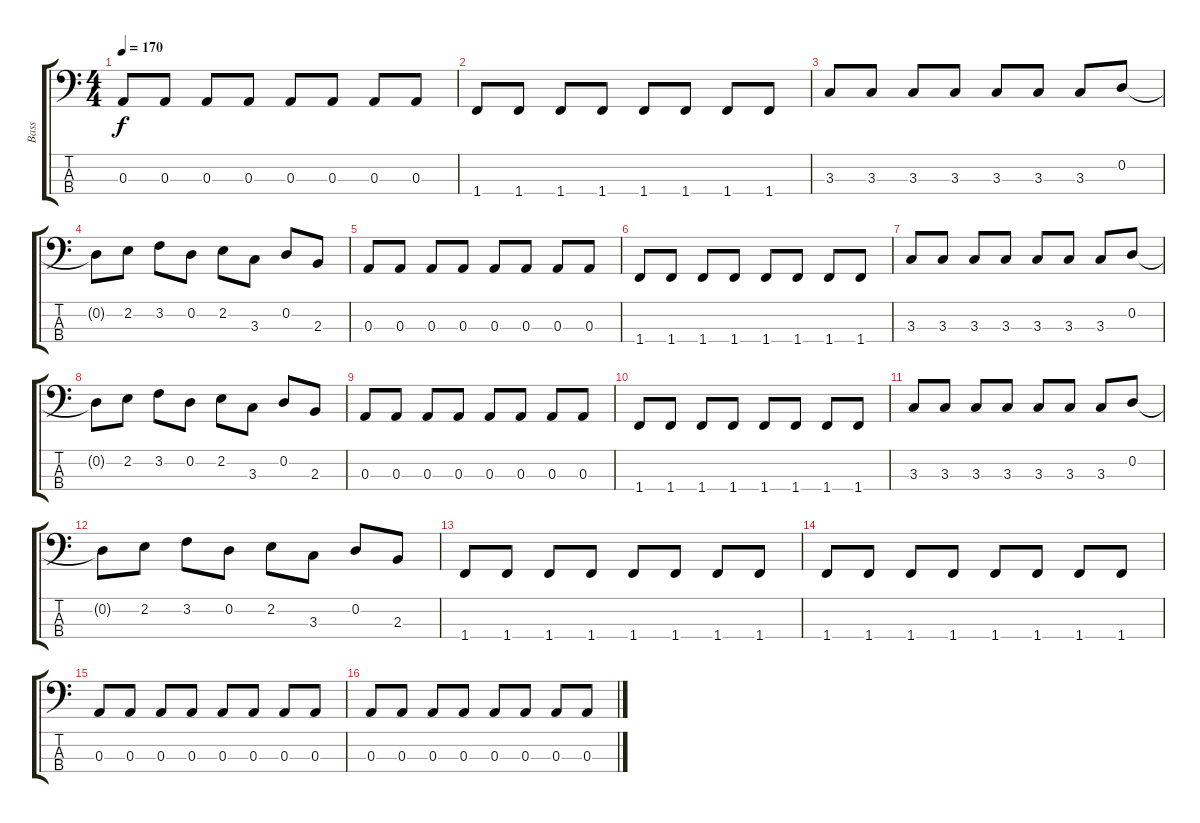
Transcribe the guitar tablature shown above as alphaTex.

\track ("Bass" "Bass") {instrument electricbassfinger}
\staff {score tabs}
\tuning (G2 D2 A1 E1) {hide}
\ts (4 4)
\tempo 170
\clef f4
\ks c
0.3.8{dy f} 0.3.8 0.3.8 0.3.8 0.3.8 0.3.8 0.3.8 0.3.8 |
1.4.8 1.4.8 1.4.8 1.4.8 1.4.8 1.4.8 1.4.8 1.4.8 |
3.3.8 3.3.8 3.3.8 3.3.8 3.3.8 3.3.8 3.3.8 0.2.8 |
0.2{t}.8 2.2.8 3.2.8 0.2.8 2.2.8 3.3.8 0.2.8 2.3.8 |
0.3.8 0.3.8 0.3.8 0.3.8 0.3.8 0.3.8 0.3.8 0.3.8 |
1.4.8 1.4.8 1.4.8 1.4.8 1.4.8 1.4.8 1.4.8 1.4.8 |
3.3.8 3.3.8 3.3.8 3.3.8 3.3.8 3.3.8 3.3.8 0.2.8 |
0.2{t}.8 2.2.8 3.2.8 0.2.8 2.2.8 3.3.8 0.2.8 2.3.8 |
0.3.8 0.3.8 0.3.8 0.3.8 0.3.8 0.3.8 0.3.8 0.3.8 |
1.4.8 1.4.8 1.4.8 1.4.8 1.4.8 1.4.8 1.4.8 1.4.8 |
3.3.8 3.3.8 3.3.8 3.3.8 3.3.8 3.3.8 3.3.8 0.2.8 |
0.2{t}.8 2.2.8 3.2.8 0.2.8 2.2.8 3.3.8 0.2.8 2.3.8 |
1.4.8 1.4.8 1.4.8 1.4.8 1.4.8 1.4.8 1.4.8 1.4.8 |
1.4.8 1.4.8 1.4.8 1.4.8 1.4.8 1.4.8 1.4.8 1.4.8 |
0.3.8 0.3.8 0.3.8 0.3.8 0.3.8 0.3.8 0.3.8 0.3.8 |
0.3.8 0.3.8 0.3.8 0.3.8 0.3.8 0.3.8 0.3.8 0.3.8
